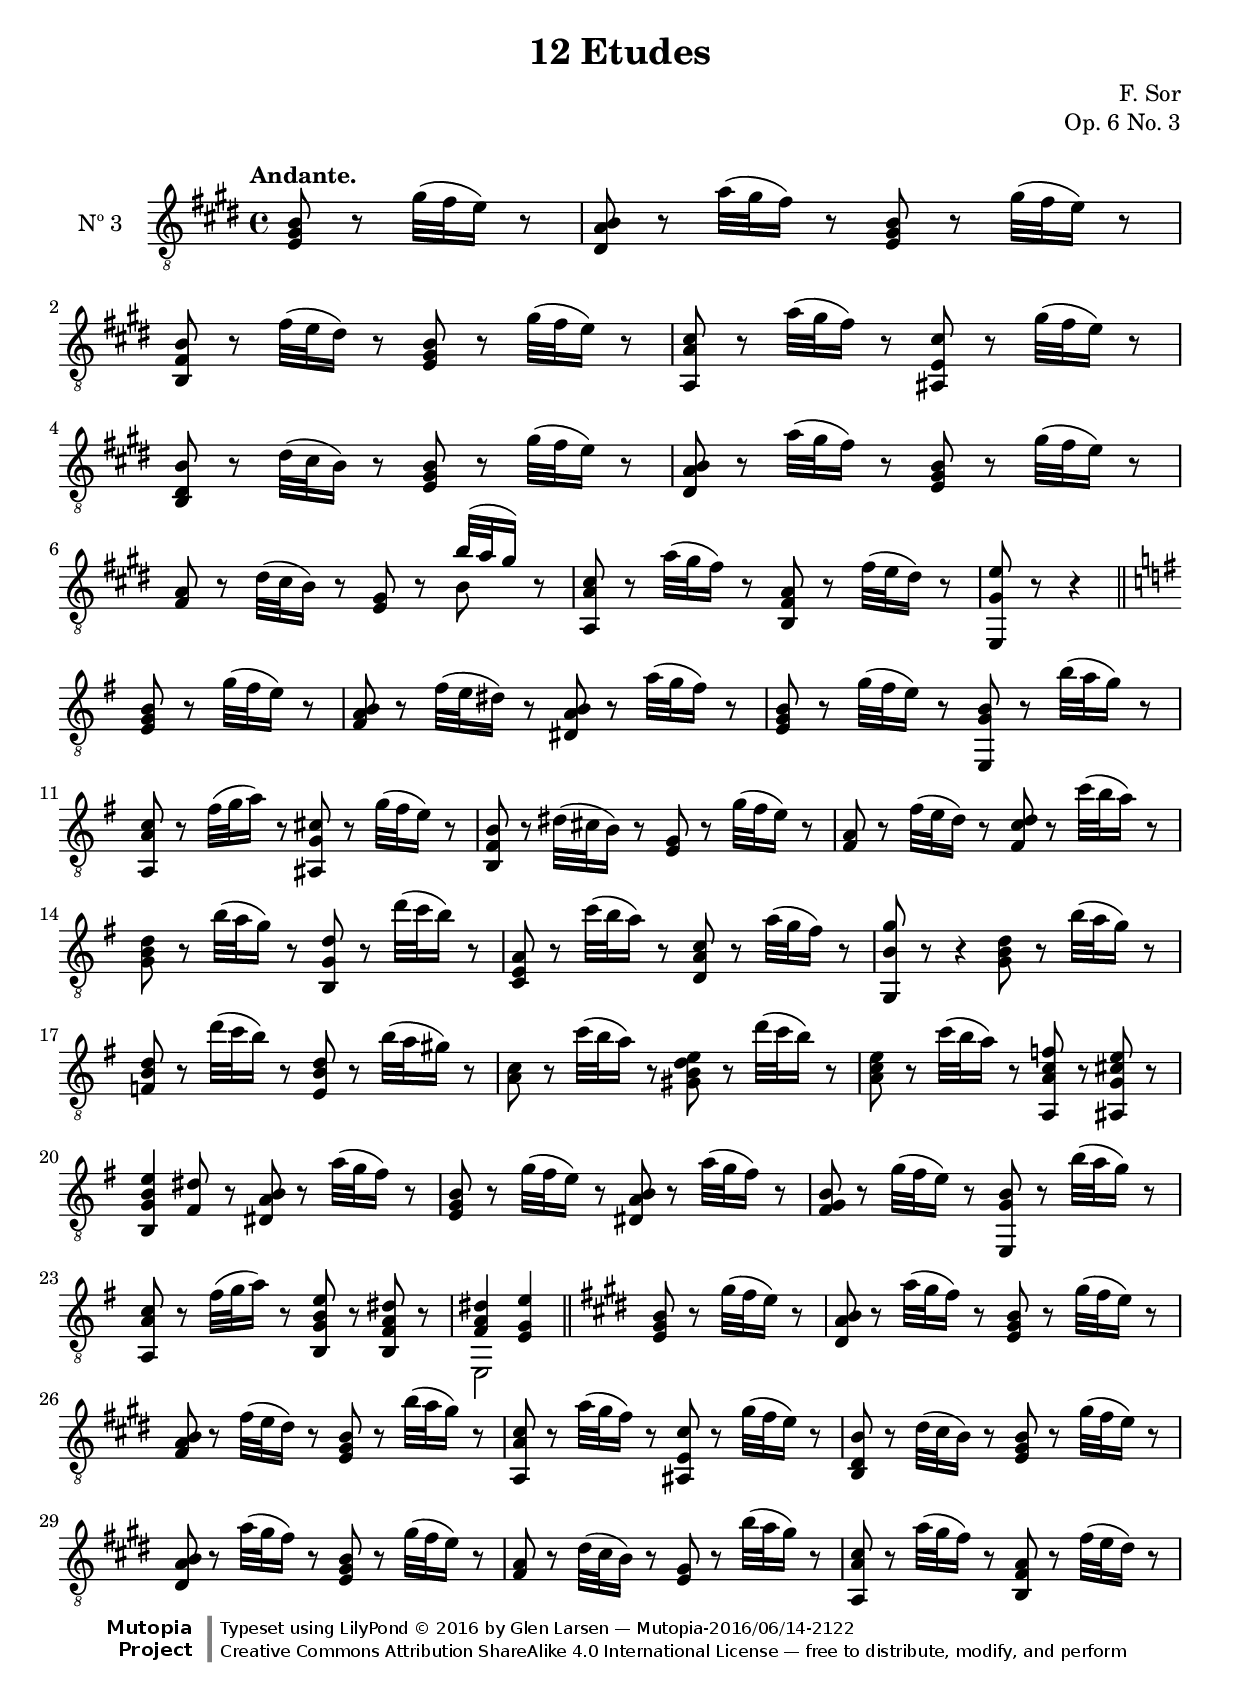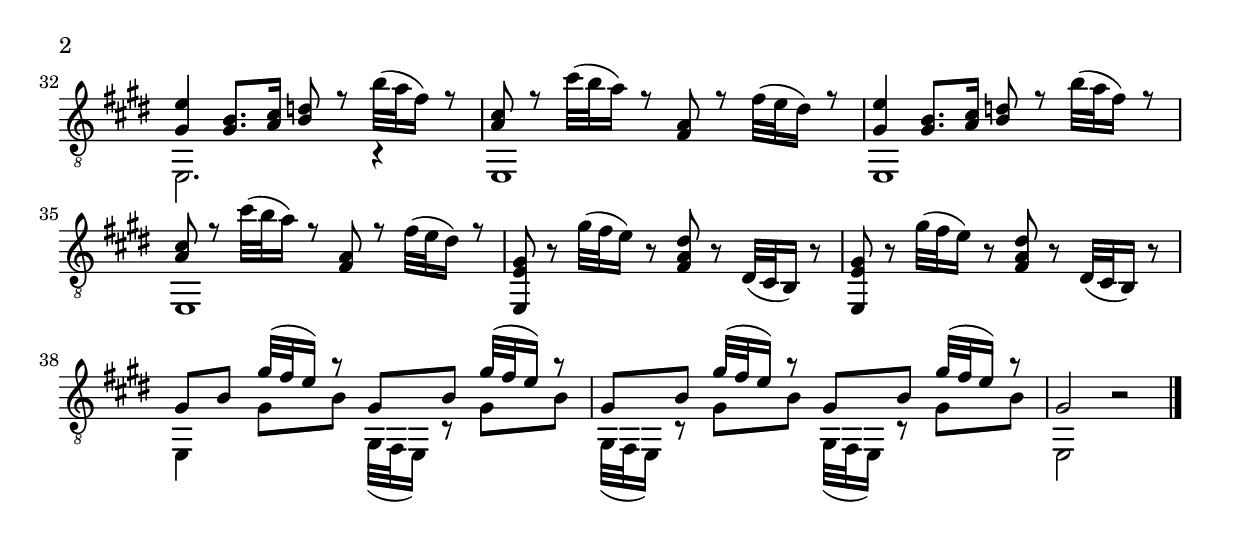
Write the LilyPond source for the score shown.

\version "2.19.35"

\header {
  title = "12 Etudes"
  composer = "F. Sor"
  opus = "Op. 6 No. 3"
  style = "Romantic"
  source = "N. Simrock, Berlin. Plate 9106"
  date = "c.1889"
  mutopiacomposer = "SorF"
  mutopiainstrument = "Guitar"
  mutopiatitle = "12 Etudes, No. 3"
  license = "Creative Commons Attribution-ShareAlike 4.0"
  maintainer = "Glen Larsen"
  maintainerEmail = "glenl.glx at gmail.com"

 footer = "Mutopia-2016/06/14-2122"
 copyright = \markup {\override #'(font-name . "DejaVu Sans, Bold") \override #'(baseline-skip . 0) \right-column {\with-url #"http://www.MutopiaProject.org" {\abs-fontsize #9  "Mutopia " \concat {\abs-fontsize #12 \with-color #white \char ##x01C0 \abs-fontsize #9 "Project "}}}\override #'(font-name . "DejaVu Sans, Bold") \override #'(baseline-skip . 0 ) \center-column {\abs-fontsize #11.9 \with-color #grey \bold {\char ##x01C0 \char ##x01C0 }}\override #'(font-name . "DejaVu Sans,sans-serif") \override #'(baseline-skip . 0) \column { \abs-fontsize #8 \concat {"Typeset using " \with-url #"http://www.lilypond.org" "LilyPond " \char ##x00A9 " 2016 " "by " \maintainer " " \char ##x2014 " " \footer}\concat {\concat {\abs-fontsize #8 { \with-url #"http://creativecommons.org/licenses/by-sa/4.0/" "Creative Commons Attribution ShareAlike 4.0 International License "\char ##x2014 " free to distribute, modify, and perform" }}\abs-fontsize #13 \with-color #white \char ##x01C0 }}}
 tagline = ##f
}

\paper {
  % add space between composer/opus markup and first staff
  markup-system-spacing #'padding = #3
  % add a little space between composer and opus
  markup-markup-spacing #'padding = #1.2
  top-margin = #8
  bottom-margin = #12
  system-count = #15
}

mbreak = {} % { \break }
global = {
  \time 4/4
  \key e \major
}

upperVoice = \fixed c {
  \set fingeringOrientations = #'(up)
  \override Fingering.add-stem-support = ##t

  \partial 2 { <e gis b>8 r gis'32( fis' e'16) r8 } |
  <dis a b>8 r a'32( gis' fis'16) r8 <e gis b>8 r gis'32( fis' e'16) r8 |
  <b, fis b>8 r fis'32( e' dis'16) r8 <e gis b> r gis'32( fis' e'16) r8 |
  <a, a cis'>8 r a'32( gis' fis'16) r8 <ais, e cis'> r gis'32( fis' e'16) r8 |

  \mbreak
  <b, dis b>8 r dis'32( cis' b16) r8 <e gis b> r gis'32( fis' e'16) r8 |
  <dis a b>8 r a'32( gis' fis'16) r8 <e gis b> r gis'32( fis' e'16) r8 |
  <fis a>8 r dis'32( cis' b16) r8 <e gis> r <<{ b'32[( a' gis'16)] }\\{b8}>> r8 |
  <a, a cis'>8 r a'32( gis' fis'16) r8 <b, fis a> r fis'32( e' dis'16) r8 |
  <e, gis e'>8 r r4 \bar "||"
  \key e \minor

  \mbreak
  <e g b>8 r g'32( fis' e'16) r8 |
  <fis a b>8 r fis'32( e' dis'16) r8 <dis a b> r a'32( g' fis'16) r8 |
  <e g b>8 r g'32( fis' e'16) r8 <e, g b> r b'32( a' g'16) r8 |
  <a, a c'>8 r fis'32( g' a'16) r8 <ais, g cis'> r g'32( fis' e'16) r8 |

  \mbreak
  <b, fis b>8 r dis'32( cis' b16) r8 <e g>8 r g'32( fis' e'16) r8 |
  <fis a>8 r fis'32( e' d'16) r8 <fis c' d'> r c''32( b' a'16) r8 |
  <g b d'>8 r b'32( a' g'16) r8 <b, g d'> r d''32( c'' b'16) r8 |
  <c e a>8 r c''32( b' a'16) r8 <d a c'> r a'32( g' fis'16) r8 |

  \mbreak
  <g, b g'>8 r r4 <g b d'>8 r b'32( a' g'16) r8 |
  <f b d'>8 r d''32( c'' b'16) r8 <e b d'> r b'32( a' gis'16) r8 |
  <a c'>8 r c''32( b' a'16) r8 <gis b d' e'>8 r d''32( c'' b'16) r8 |
  <a c' e'>8 r c''32( b' a'16) r8 <a, a c' f'> r <ais, g cis' e'> r |

  \mbreak
  <b, g b e'>4 <fis dis'>8 r <dis a b> r a'32( g' fis'16) r8 |
  <e g b>8 r g'32( fis' e'16) r8 <dis a b> r a'32( g' fis'16) r8 |
  <fis g b>8 r g'32( fis' e'16) r8 <e, g b> r b'32( a' g'16) r8 |
  <a, a c'>8 r fis'32( g' a'16) r8 <b, g b e'> r <b, fis a dis'> r |
  <<{<fis a dis'>4 <e g e'>}\\{e,2}>>
  \bar "||" \key e \major

  \mbreak
  <e gis b>8 r gis'32( fis' e'16) r8 |
  <dis a b>8 r a'32( gis' fis'16) r8 <e gis b> r gis'32( fis' e'16) r8 |
  <fis a b>8 r fis'32( e' dis'16) r8 <e gis b> r b'32( a' gis'16) r8 |
  <a, a cis'>8 r a'32( gis' fis'16) r8 <ais, e cis'> r gis'32( fis' e'16) r8 |

  \mbreak
  <b, dis b>8 r dis'32( cis' b16) r8 <e gis b> r gis'32( fis' e'16) r8 |
  <dis a b>8 r a'32( gis' fis'16) r8 <e gis b> r gis'32( fis' e'16) r8 |
  <fis a>8 r dis'32( cis' b16) r8 <e gis> r b'32( a' gis'16) r8 |
  <a, a cis'>8 r a'32( gis' fis'16) r8 <b, fis a>8 r fis'32( e' dis'16) r8 |

  \mbreak
  <<{<gis e'>4 <gis b>8. <a cis'>16 <b d'>8 r \stemDown b'32( a' fis'16) r8} \\ {e,2. r4}>> |
  <<{\stemUp <a cis'>8 r \stemDown cis''32( b' a'16) r8 \once\stemUp <fis a> r fis'32( e' dis'16) r8} \\ {e,1}>> |
  <<{\stemUp <gis e'>4 <gis b>8. <a cis'>16 <b d'>8 r \stemDown b'32( a' fis'16) r8} \\ {e,1}>> |
  <<{\stemUp <a cis'>8 r \stemDown cis''32( b' a'16) r8 \once\stemUp <fis a> r fis'32( e' dis'16) r8} \\ {e,1}>> |
  \stemNeutral

  \mbreak
  \repeat unfold 2 {
    <e, e gis>8 r gis'32( fis' e'16) r8 <fis a dis'> r dis32( cis b,16) r8 |
  }
  <<{gis8 b gis'32( fis' e'16) r8 gis b gis'32( fis' e'16) r8} \\ 
    {e,4 gis8 b gis,32( fis, e,16) r8 gis b}>> |
  <<{gis8 b gis'32( fis' e'16) r8 gis b gis'32( fis' e'16) r8} \\ 
    {gis,32( fis, e,16) r8 gis b gis,32( fis, e,16) r8 gis b }>> |
  <<{gis2 b\rest}\\{e,2 s}>> 
  
  \bar "|."
}

\score {
  <<
    \new Staff = "Guitar" \with {
      midiInstrument = #"acoustic guitar (nylon)"
      instrumentName = #"Nº 3"
      \mergeDifferentlyDottedOn
      \mergeDifferentlyHeadedOn
%      \override StringNumber #'stencil = ##f
    } <<
      \global
      \clef "treble_8"
      \tempo "Andante."
      \context Voice = "upperVoice" \upperVoice
    >>
%{
    % tabs are not completely developed
    \new TabStaff = "Guitar tabs" \with {
      restrainOpenStrings = ##t
    } <<
      \clef "moderntab"
      \global
      \context TabVoice = "upperVoice" \upperVoice
    >>
%}
  >>
  \layout {}
  \midi {
    \context { \TabStaff \remove "Staff_performer" }
    \tempo 4 = 74
  }
}
